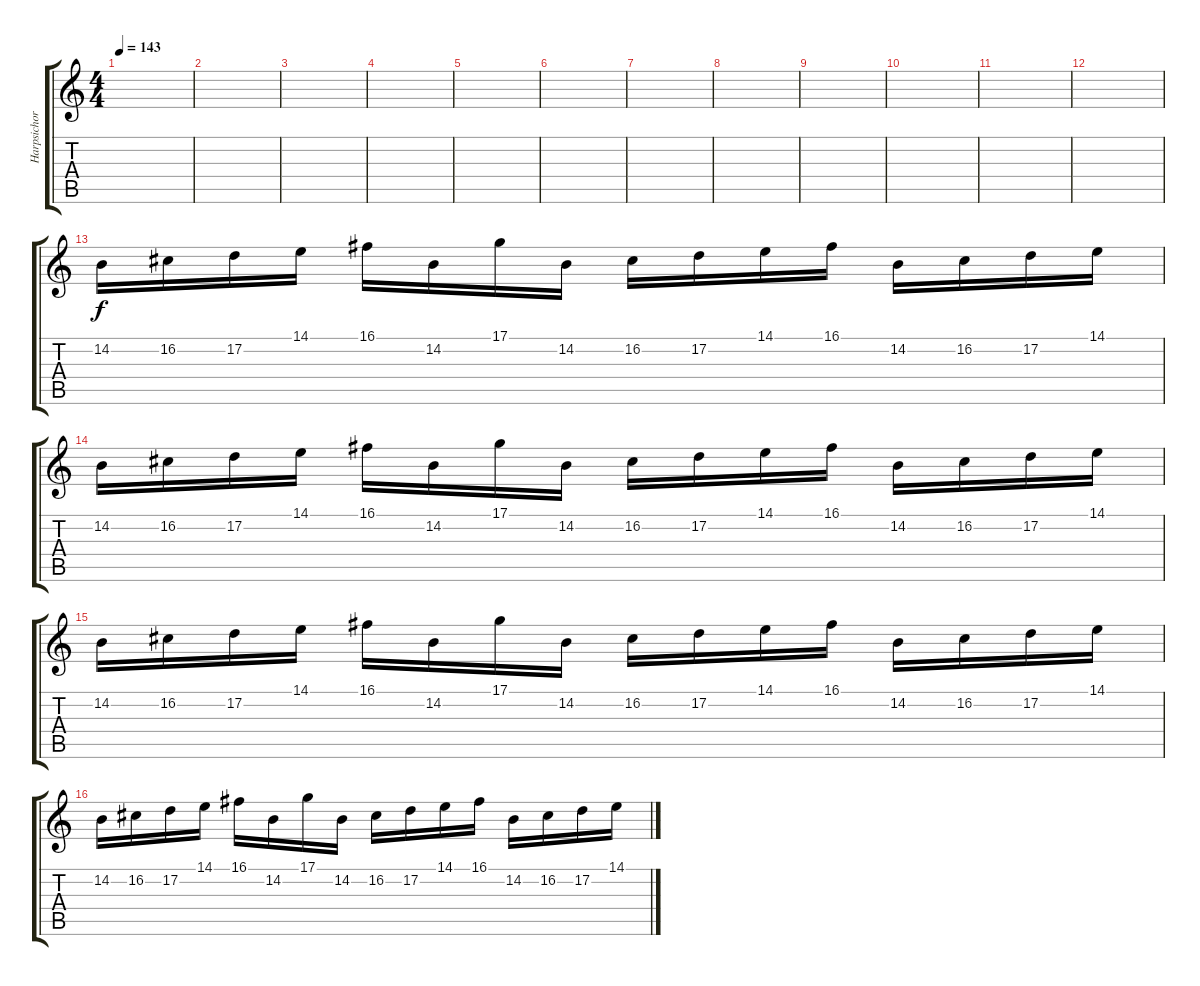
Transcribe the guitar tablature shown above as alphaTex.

\track ("Harpsichord" "Harpsichor") {instrument harpsichord}
\staff {score tabs}
\tuning (D4 A3 F3 C3 G2 D2) {hide}
\ts (4 4)
\tempo 143
\clef g2
\ks c
|
|
|
|
|
|
|
|
|
|
|
|
14.2.16 16.2.16 17.2.16 14.1.16 16.1.16 14.2.16 17.1.16 14.2.16 16.2.16 17.2.16 14.1.16 16.1.16 14.2.16 16.2.16 17.2.16 14.1.16 |
14.2.16 16.2.16 17.2.16 14.1.16 16.1.16 14.2.16 17.1.16 14.2.16 16.2.16 17.2.16 14.1.16 16.1.16 14.2.16 16.2.16 17.2.16 14.1.16 |
14.2.16 16.2.16 17.2.16 14.1.16 16.1.16 14.2.16 17.1.16 14.2.16 16.2.16 17.2.16 14.1.16 16.1.16 14.2.16 16.2.16 17.2.16 14.1.16 |
14.2.16 16.2.16 17.2.16 14.1.16 16.1.16 14.2.16 17.1.16 14.2.16 16.2.16 17.2.16 14.1.16 16.1.16 14.2.16 16.2.16 17.2.16 14.1.16
